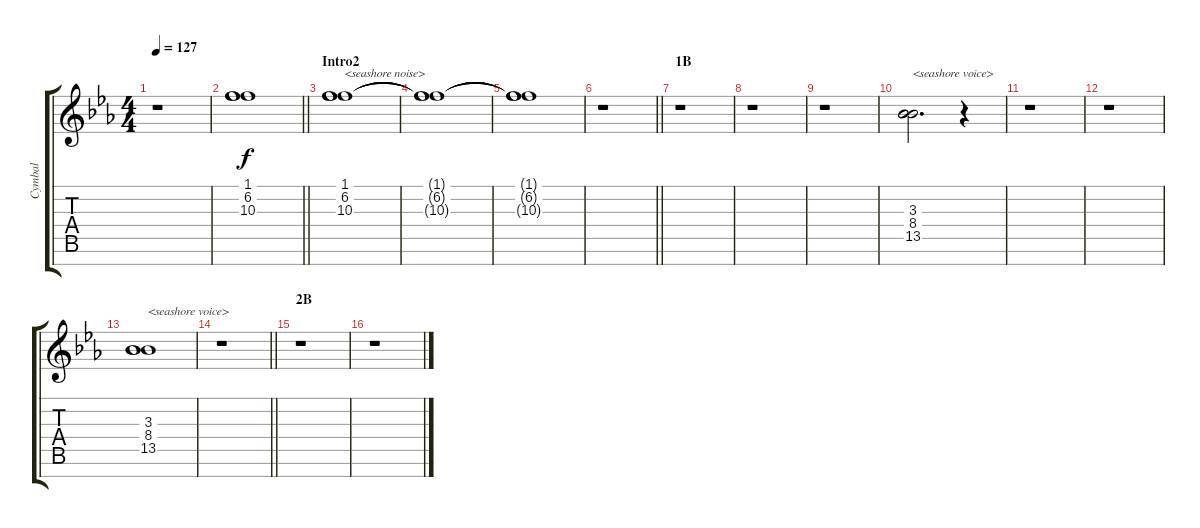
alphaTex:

\track ("Cymbal" "Cymbal") {instrument reversecymbal}
\staff {score tabs}
\tuning (E5 B4 G4 D4 A3 E3 B2) {hide}
\ts (4 4)
\tempo 127
\clef g2
\ks eb
r.1{dy f} |
\barLineRight lightlight
(1.1 6.2 10.3).1 |
\section ("" "Intro2")
(1.1 6.2 10.3).1{txt "<seashore noise>" instrument seashore} |
(1.1{t} 6.2{t} 10.3{t}).1 |
(1.1{t} 6.2{t} 10.3{t}).1 |
\barLineRight lightlight
r.1{instrument reversecymbal} |
\section ("" "1B")
r.1 |
r.1 |
r.1 |
(3.3 8.4 13.5).2{d txt "<seashore voice>" instrument seashore} r.4 |
r.1 |
r.1 |
(3.3 8.4 13.5).1{txt "<seashore voice>"} |
\barLineRight lightlight
r.1{instrument reversecymbal} |
\section ("" "2B")
r.1 |
r.1
